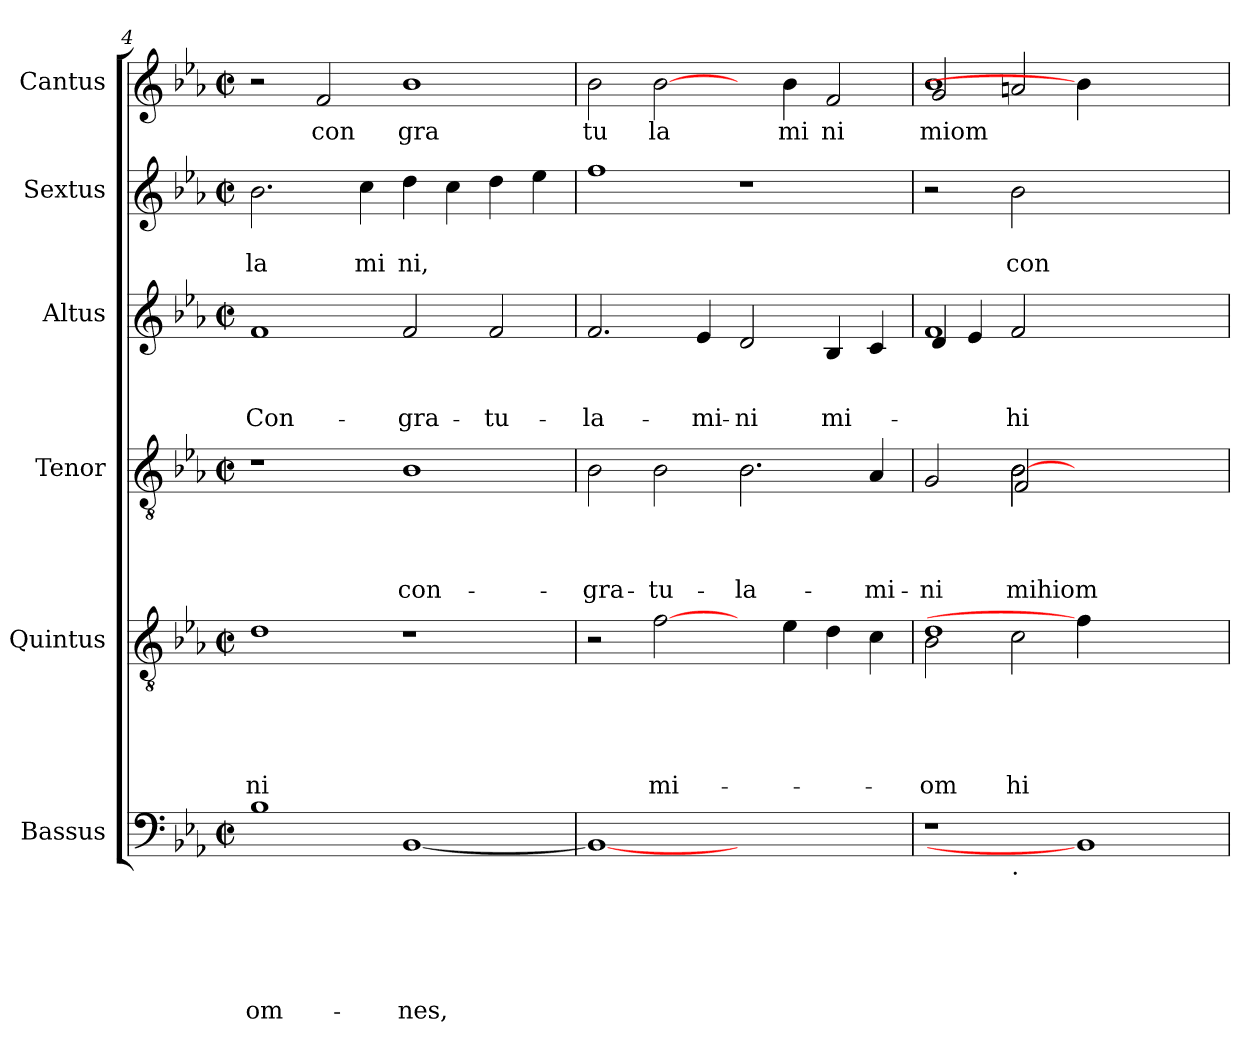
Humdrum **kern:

**kern	**text	**text	**text	**text	**text	**text	**kern	**text	**text	**text	**text	**text	**kern	**text	**text	**text	**text	**kern	**text	**text	**text	**kern	**text	**text	**kern	**text
*part6	*part6	*part6	*part6	*part6	*part6	*part6	*part5	*part5	*part5	*part5	*part5	*part5	*part4	*part4	*part4	*part4	*part4	*part3	*part3	*part3	*part3	*part2	*part2	*part2	*part1	*part1
*staff6	*staff6	*staff6	*staff6	*staff6	*staff6	*staff6	*staff5	*staff5	*staff5	*staff5	*staff5	*staff5	*staff4	*staff4	*staff4	*staff4	*staff4	*staff3	*staff3	*staff3	*staff3	*staff2	*staff2	*staff2	*staff1	*staff1
*I"Bassus	*	*	*	*	*	*	*I"Quintus	*	*	*	*	*	*I"Tenor	*	*	*	*	*I"Altus	*	*	*	*I"Sextus	*	*	*I"Cantus	*
*clefF4	*	*	*	*	*	*	*clefGv2	*	*	*	*	*	*clefGv2	*	*	*	*	*clefG2	*	*	*	*clefG2	*	*	*clefG2	*
*k[b-e-a-]	*	*	*	*	*	*	*k[b-e-a-]	*	*	*	*	*	*k[b-e-a-]	*	*	*	*	*k[b-e-a-]	*	*	*	*k[b-e-a-]	*	*	*k[b-e-a-]	*
*E-:	*	*	*	*	*	*	*E-:	*	*	*	*	*	*E-:	*	*	*	*	*E-:	*	*	*	*E-:	*	*	*E-:	*
*M2/2	*	*	*	*	*	*	*M2/2	*	*	*	*	*	*M2/2	*	*	*	*	*M2/2	*	*	*	*M2/2	*	*	*M2/2	*
*met(c|)	*	*	*	*	*	*	*met(c|)	*	*	*	*	*	*met(c|)	*	*	*	*	*met(c|)	*	*	*	*met(c|)	*	*	*met(c|)	*
=4	=4	=4	=4	=4	=4	=4	=4	=4	=4	=4	=4	=4	=4	=4	=4	=4	=4	=4	=4	=4	=4	=4	=4	=4	=4	=4
!	!	!	!	!	!	!LO:LY:b	!	!	!	!	!	!LO:LY:b	!	!	!	!	!	!	!	!	!LO:LY:b	!	!	!LO:LY:b	!	!
1B-	.	.	.	.	.	om-	1d	.	.	.	.	-ni	1r	.	.	.	.	1f	.	.	Con-	2.b-\	.	la	2r	.
!	!	!	!	!	!	!	!	!	!	!	!	!	!	!	!	!	!	!	!	!	!	!	!	!	!	!LO:LY:b
.	.	.	.	.	.	.	.	.	.	.	.	.	.	.	.	.	.	.	.	.	.	.	.	.	2f/	con
!	!	!	!	!	!	!	!	!	!	!	!	!	!	!	!	!	!	!	!	!	!	!	!	!LO:LY:b	!	!
.	.	.	.	.	.	.	.	.	.	.	.	.	.	.	.	.	.	.	.	.	.	4cc\	.	mi	.	.
!	!	!	!	!	!	!LO:LY:b	!	!	!	!	!	!	!	!	!	!	!LO:LY:b	!	!	!	!LO:LY:b	!	!	!LO:LY:b	!	!LO:LY:b
[<1BB-	.	.	.	.	.	-nes,	1r	.	.	.	.	.	1B-	.	.	.	con-	2f/	.	.	-gra-	4dd\	.	ni,	1b-	gra
.	.	.	.	.	.	.	.	.	.	.	.	.	.	.	.	.	.	.	.	.	.	4cc\	.	.	.	.
!	!	!	!	!	!	!	!	!	!	!	!	!	!	!	!	!	!	!	!	!	!LO:LY:b	!	!	!	!	!
.	.	.	.	.	.	.	.	.	.	.	.	.	.	.	.	.	.	2f/	.	.	-tu-	4dd\	.	.	.	.
.	.	.	.	.	.	.	.	.	.	.	.	.	.	.	.	.	.	.	.	.	.	4ee-\	.	.	.	.
=5	=5	=5	=5	=5	=5	=5	=5	=5	=5	=5	=5	=5	=5	=5	=5	=5	=5	=5	=5	=5	=5	=5	=5	=5	=5	=5
!	!	!	!	!	!	!	!	!	!	!	!	!	!	!	!	!	!LO:LY:b	!	!	!	!LO:LY:b	!	!	!	!	!LO:LY:b
1BB-_	.	.	.	.	.	.	2r	.	.	.	.	.	2B-\	.	.	.	-gra-	2.f/	.	.	-la-	1ff	.	.	2b-\	tu
!	!	!	!	!	!	!	!	!	!	!	!	!LO:LY:b	!	!	!	!	!LO:LY:b	!	!	!	!	!	!	!	!	!LO:LY:b
.	.	.	.	.	.	.	[2f\	.	.	.	.	mi-	2B-\	.	.	.	-tu-	.	.	.	.	.	.	.	[2b-\	la
!	!	!	!	!	!	!	!	!	!	!	!	!	!	!	!	!	!	!	!	!	!LO:LY:b	!	!	!	!	!
.	.	.	.	.	.	.	.	.	.	.	.	.	.	.	.	.	.	4e-/	.	.	-mi-	.	.	.	.	.
!	!	!	!	!	!	!	!	!	!	!	!	!	!	!	!	!	!LO:LY:b	!	!	!	!LO:LY:b	!	!	!	!	!
1ryy	.	.	.	.	.	.	4ryy	.	.	.	.	.	2.B-\	.	.	.	-la-	2d/	.	.	-ni	1r	.	.	4ryy	.
!	!	!	!	!	!	!	!	!	!	!	!	!	!	!	!	!	!	!	!	!	!	!	!	!	!	!LO:LY:b
.	.	.	.	.	.	.	4e-\	.	.	.	.	.	.	.	.	.	.	.	.	.	.	.	.	.	4b-\	mi
!	!	!	!	!	!	!	!	!	!	!	!	!	!	!	!	!	!	!	!	!	!LO:LY:b	!	!	!	!	!LO:LY:b
.	.	.	.	.	.	.	4d\	.	.	.	.	.	.	.	.	.	.	4B-/	.	.	mi-	.	.	.	2f/	ni
!	!	!	!	!	!	!	!	!	!	!	!	!	!	!	!	!	!LO:LY:b	!	!	!	!	!	!	!	!	!
.	.	.	.	.	.	.	4c\	.	.	.	.	.	4A-/	.	.	.	-mi-	4c/	.	.	.	.	.	.	.	.
!!LO:LB:g=z
=6	=6	=6	=6	=6	=6	=6	=6	=6	=6	=6	=6	=6	=6	=6	=6	=6	=6	=6	=6	=6	=6	=6	=6	=6	=6	=6
*	*	*	*	*	*	*	*^	*	*	*	*	*	*	*	*	*	*	*	*	*	*	*	*	*	*	*
!	!	!	!	!	!	!	!	!	!	!	!	!	!LO:LY:b	!	!	!	!	!LO:LY:b	!	!	!	!	!	!	!	!	!LO:LY:b
*^	*	*	*	*	*	*	*	*	*	*	*	*	*	*^	*	*	*	*	*^	*	*	*	*	*	*	*^	*
*	*	*	*	*	*	*	*	*	*	*	*	*	*	*	*	*^	*	*	*	*	*	*	*	*	*	*	*	*	*	*	*
1r	2ryy	.	.	.	.	.	.	1d	2B-\	.	.	.	.	-om	2G/	2ryy	2ryy	.	.	.	-ni	1f	4d/	.	.	.	2r	.	.	1b-	2g/	miom
.	.	.	.	.	.	.	.	.	.	.	.	.	.	.	.	.	.	.	.	.	.	.	4e-/	.	.	.	.	.	.	.	.	.
!	!LO:TX:b:t=.	!	!	!	!	!	!	!	!	!	!	!	!	!	!	!	!	!	!	!	!	!	!	!	!	!	!	!	!	!	!	!
!	!	!	!	!	!	!	!	!	!	!	!	!	!	!LO:LY:b	!	!	!	!	!	!	!LO:LY:b	!	!	!	!	!LO:LY:b	!	!	!LO:LY:b	!	!	!
.	1.ryy	.	.	.	.	.	.	.	2c\	.	.	.	.	hi	[>2B-\	2F/	2B-\	.	.	.	mihiom	.	2f/	.	.	-hi	2b-\	.	con	.	2an/	.
1BB-]	.	.	.	.	.	.	.	4f\]	2.ryy	.	.	.	.	.	1ryy	1ryy	1ryy	.	.	.	.	1ryy	1ryy	.	.	.	1ryy	.	.	4b-\]	2.ryy	.
.	.	.	.	.	.	.	.	2.ryy	.	.	.	.	.	.	.	.	.	.	.	.	.	.	.	.	.	.	.	.	.	2.ryy	.	.
.	.	.	.	.	.	.	.	.	4ryy	.	.	.	.	.	.	.	.	.	.	.	.	.	.	.	.	.	.	.	.	.	4ryy	.
*v	*v	*	*	*	*	*	*	*	*	*	*	*	*	*	*v	*v	*v	*	*	*	*	*v	*v	*	*	*	*	*	*	*v	*v	*
*	*	*	*	*	*	*	*v	*v	*	*	*	*	*	*	*	*	*	*	*	*	*	*	*	*	*	*	*
=	=	=	=	=	=	=	=	=	=	=	=	=	=	=	=	=	=	=	=	=	=	=	=	=	=	=
*-	*-	*-	*-	*-	*-	*-	*-	*-	*-	*-	*-	*-	*-	*-	*-	*-	*-	*-	*-	*-	*-	*-	*-	*-	*-	*-
